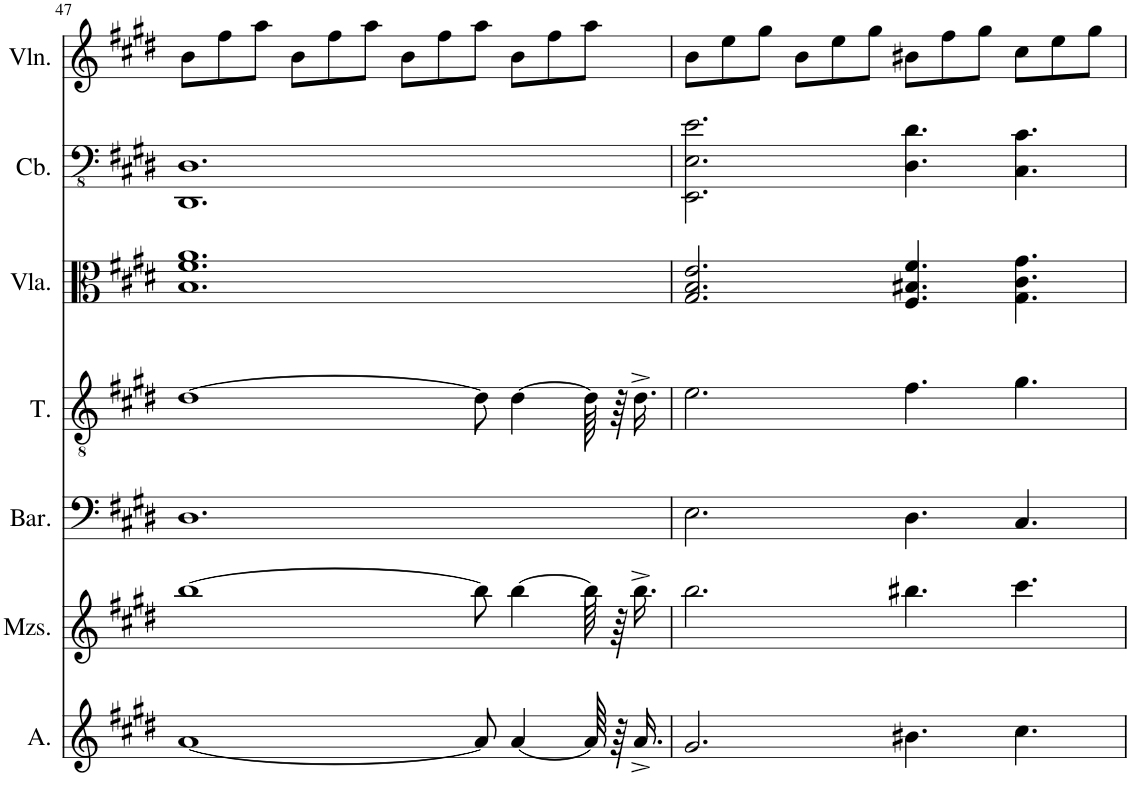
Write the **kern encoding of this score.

**kern	**kern	**kern	**kern	**kern	**kern	**kern
*part7	*part6	*part5	*part4	*part3	*part2	*part1
*staff7	*staff6	*staff5	*staff4	*staff3	*staff2	*staff1
*I"Alto	*I"Mezzo-soprano	*I"Baritone	*I"Tenor	*I"Viola	*I"Contrabass	*I"Violin
*I'A.	*I'Mzs.	*I'Bar.	*I'T.	*I'Vla.	*I'Cb.	*I'Vln.
!!LO:PB:g=z
*clefG2	*clefG2	*clefF4	*clefGv2	*clefC3	*clefFv4	*clefG2
*	*	*	*	*	*Trd7c12	*
*k[f#c#g#d#]	*k[f#c#g#d#]	*k[f#c#g#d#]	*k[f#c#g#d#]	*k[f#c#g#d#]	*k[f#c#g#d#]	*k[f#c#g#d#]
*M12/8	*M12/8	*M12/8	*M12/8	*M12/8	*M12/8	*M12/8
=47	=47	=47	=47	=47	=47	=47
[1a	[1bb	1.D#	[1d#	1.B 1.f# 1.a	1.DDD# 1.DD#	8b\L
.	.	.	.	.	.	8ff#\
.	.	.	.	.	.	8aa\J
.	.	.	.	.	.	8b\L
.	.	.	.	.	.	8ff#\
.	.	.	.	.	.	8aa\J
.	.	.	.	.	.	8b\L
.	.	.	.	.	.	8ff#\
8a/]	8bb\]	.	8d#\]	.	.	8aa\J
[4a/	[4bb\	.	[4d#\	.	.	8b\L
.	.	.	.	.	.	8ff#\
64a/]	64bb\]	.	64d#\]	.	.	8aa\J
64r	64r	.	64r	.	.	.
16.a^/	16.bb^\	.	16.d#^\	.	.	.
=48	=48	=48	=48	=48	=48	=48
2.g#/	2.bb\	2.E\	2.e\	2.G#/ 2.B/ 2.e/	2.EEE\ 2.EE\ 2.E\	8b\L
.	.	.	.	.	.	8ee\
.	.	.	.	.	.	8gg#\J
.	.	.	.	.	.	8b\L
.	.	.	.	.	.	8ee\
.	.	.	.	.	.	8gg#\J
4.b#X\	4.bb#X\	4.D#\	4.f#\	4.F#/ 4.B#X/ 4.f#/	4.DD#\ 4.D#\	8b#X\L
.	.	.	.	.	.	8ff#\
.	.	.	.	.	.	8gg#\J
4.cc#\	4.ccc#\	4.C#/	4.g#\	4.G#\ 4.c#\ 4.g#\	4.CC#\ 4.C#\	8cc#\L
.	.	.	.	.	.	8ee\
.	.	.	.	.	.	8gg#\J
=	=	=	=	=	=	=
*-	*-	*-	*-	*-	*-	*-
